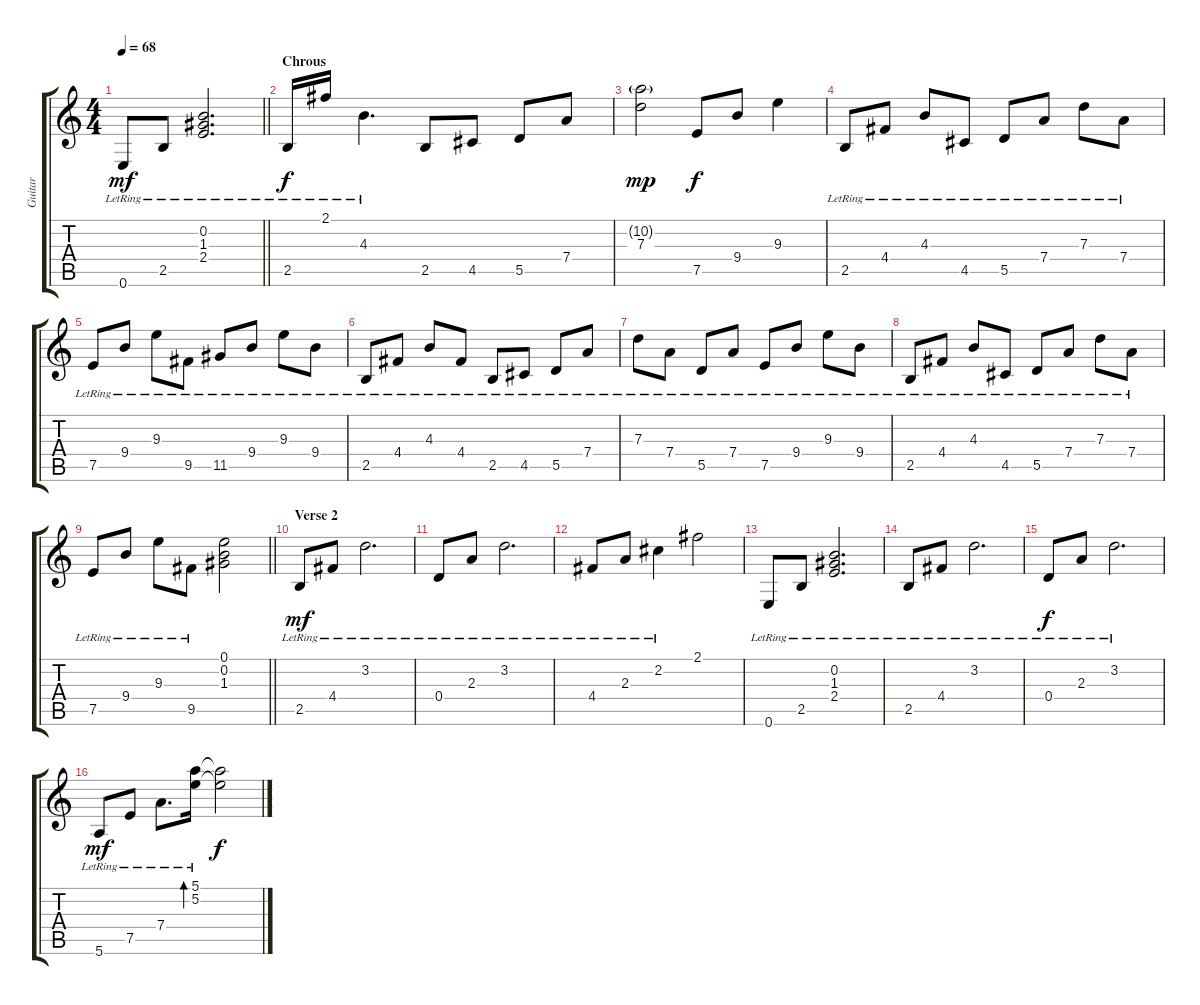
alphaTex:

\track ("Guitar" "Guitar") {instrument electricguitarjazz}
\staff {score tabs}
\tuning (E4 B3 G3 D3 A2 E2) {hide}
\ts (4 4)
\tempo 68
\clef g2
\barLineRight lightlight
\ks c
0.6{lr}.8{dy mf} 2.5{lr}.8 (0.2{lr} 1.3{lr} 2.4{lr}).2{d} |
\section ("" "Chrous")
2.5{lr}.16{dy f} 2.1{lr}.16 4.3{lr}.4{d} 2.5.8 4.5.8 5.5.8 7.4.8 |
(10.2{g} 7.3).2{dy mp} 7.5.8{dy f} 9.4.8 9.3.4 |
2.5{lr}.8 4.4{lr}.8 4.3{lr}.8 4.5{lr}.8 5.5{lr}.8 7.4{lr}.8 7.3{lr}.8 7.4{lr}.8 |
7.5{lr}.8 9.4{lr}.8 9.3{lr}.8 9.5{lr}.8 11.5{lr}.8 9.4{lr}.8 9.3{lr}.8 9.4{lr}.8 |
2.5{lr}.8 4.4{lr}.8 4.3{lr}.8 4.4{lr}.8 2.5{lr}.8 4.5{lr}.8 5.5{lr}.8 7.4{lr}.8 |
7.3{lr}.8 7.4{lr}.8 5.5{lr}.8 7.4{lr}.8 7.5{lr}.8 9.4{lr}.8 9.3{lr}.8 9.4{lr}.8 |
2.5{lr}.8 4.4{lr}.8 4.3{lr}.8 4.5{lr}.8 5.5{lr}.8 7.4{lr}.8 7.3{lr}.8 7.4{lr}.8 |
\barLineRight lightlight
7.5{lr}.8 9.4{lr}.8 9.3{lr}.8 9.5{lr}.8 (0.1 0.2 1.3).2 |
\section ("" "Verse 2")
2.5{lr}.8{dy mf instrument electricguitarjazz} 4.4{lr}.8 3.2{lr}.2{d} |
0.4{lr}.8 2.3{lr}.8 3.2{lr}.2{d} |
4.4{lr}.8 2.3{lr}.8 2.2{lr}.4 2.1.2 |
0.6{lr}.8 2.5{lr}.8 (0.2{lr} 1.3{lr} 2.4{lr}).2{d} |
2.5{lr}.8 4.4{lr}.8 3.2{lr}.2{d} |
0.4{lr}.8{dy f} 2.3{lr}.8 3.2{lr}.2{d} |
5.6{lr}.8{dy mf} 7.5{lr}.8 7.4{lr}.8{d} (5.1{lr} 5.2).16{bd 120} (5.1{t} 5.2{t}).2{dy f}
